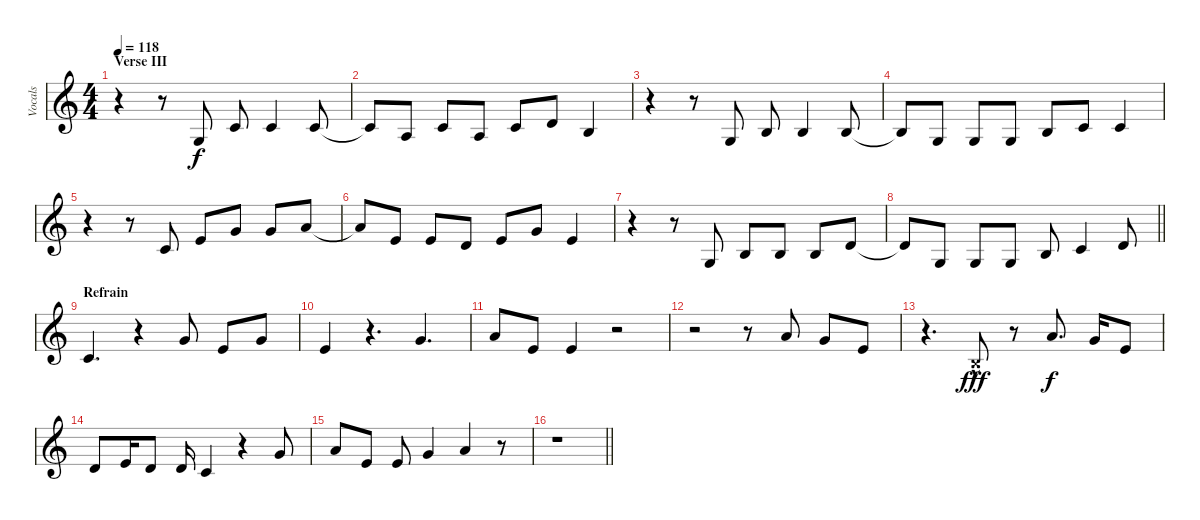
\track ("Vocals" "Vocals") {instrument altosax}
\staff {score}
\tuning (E4 B3 G3 D3 A2 E2) {hide}
\ts (4 4)
\section ("" "Verse III")
\tempo 118
\clef g2
\ks c
r.4{dy f} r.8 0.3.8 1.2.8 1.2.4 1.2.8 |
1.2{t}.8 2.3.8 1.2.8 2.3.8 1.2.8 3.2.8 0.2.4 |
r.4 r.8 0.3.8 0.2.8 0.2.4 0.2.8 |
0.2{t}.8 0.3.8 0.3.8 0.3.8 0.2.8 1.2.8 1.2.4 |
r.4 r.8 1.2.8 0.1.8 3.1.8 3.1.8 5.1.8 |
5.1{t}.8 0.1.8 0.1.8 3.2.8 0.1.8 3.1.8 0.1.4 |
r.4 r.8 0.3.8 0.2.8 0.2.8 0.2.8 3.2.8 |
\barLineRight lightlight
3.2{t}.8 0.3.8 0.3.8 0.3.8 0.2.8 1.2.4 3.2.8 |
\section ("" "Refrain")
1.2.4{d} r.4 3.1.8 0.1.8 3.1.8 |
0.1.4 r.4{d} 3.1.4{d} |
5.1.8 0.1.8 0.1.4 r.2 |
r.2 r.8 5.1.8 3.1.8 0.1.8 |
r.4{d} 0.2{hac x}.8{dy fff} r.8 5.1.8{d dy f} 3.1.16 0.1.8 |
3.2.8 0.1.16 3.2.8 3.2.16 1.2.4 r.4 3.1.8 |
5.1.8 0.1.8 0.1.8 3.1.4 5.1.4 r.8 |
\barLineRight lightlight
r.1
